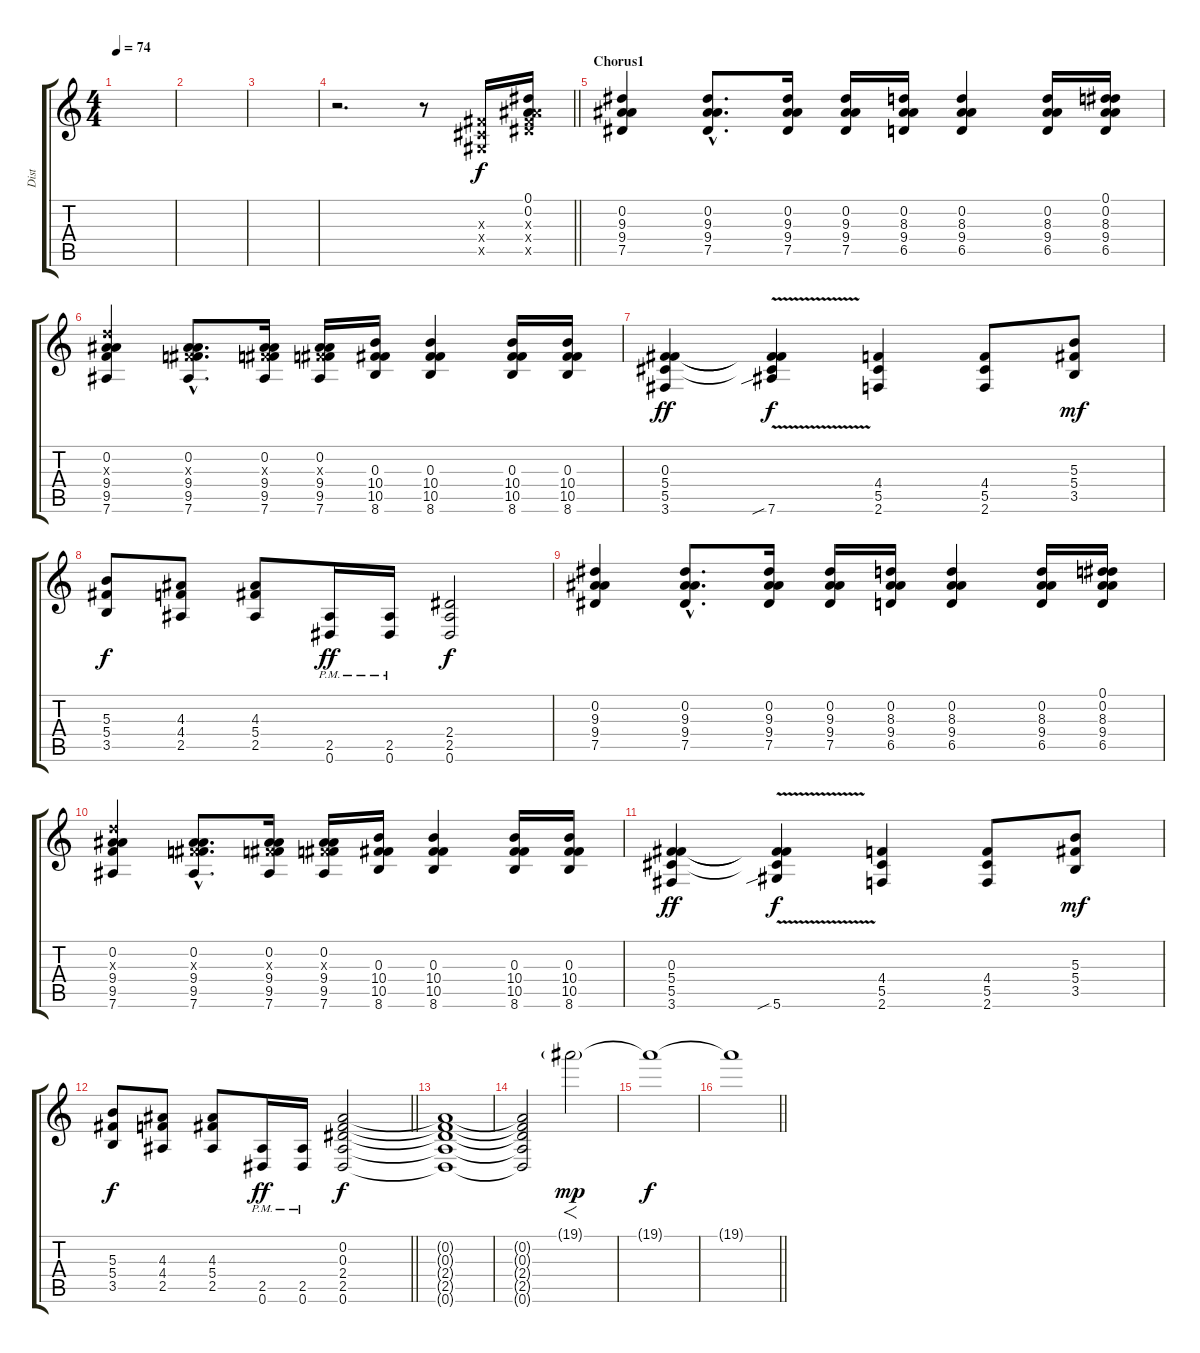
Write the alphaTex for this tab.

\track ("Dist" "Dist") {instrument overdrivenguitar}
\staff {score tabs}
\tuning (Eb4 Bb3 Gb3 Db3 Ab2 Eb2) {hide}
\ts (4 4)
\tempo 74
\clef g2
\ks c
|
|
|
\barLineRight lightlight
r.2{d} r.8 (0.3{x} 0.4{x} 0.5{x}).16{volume 14 instrument distortionguitar} (0.1 0.2 0.3{x} 9.4{x} 7.5{x}).16 |
\section ("" "Chorus1")
(0.2 9.3 9.4 7.5).4 (0.2{hac} 9.3{hac} 9.4{hac} 7.5{hac}).8{d} (0.2 9.3 9.4 7.5).16 (0.2 9.3 9.4 7.5).16 (0.2 8.3 9.4 6.5).16 (0.2 8.3 9.4 6.5).4 (0.2 8.3 9.4 6.5).16 (0.1 0.2 8.3 9.4 6.5).16 |
(0.2 8.3{x} 9.4 9.5 7.6).4 (0.2{hac} 0.3{hac x} 9.4{hac} 9.5{hac} 7.6{hac}).8{d} (0.2 0.3{x} 9.4 9.5 7.6).16 (0.2 0.3{x} 9.4 9.5 7.6).16 (0.3 10.4 10.5 8.6).16 (0.3 10.4 10.5 8.6).4 (0.3 10.4 10.5 8.6).16 (0.3 10.4 10.5 8.6).16 |
(0.3 5.4 5.5 3.6).4{dy ff} (0.3{t} 5.4{t} 5.5{t} 7.6{v sib}).4{dy f} (4.4 5.5 2.6).4 (4.4 5.5 2.6).8 (5.3 5.4 3.5).8{dy mf} |
(5.3 5.4 3.5).8{dy f} (4.3 4.4 2.5).8 (4.3 5.4 2.5).8 (2.5{pm} 0.6{pm}).16{dy ff} (2.5{pm} 0.6{pm}).16 (2.4 2.5 0.6).2{dy f} |
(0.2 9.3 9.4 7.5).4 (0.2{hac} 9.3{hac} 9.4{hac} 7.5{hac}).8{d} (0.2 9.3 9.4 7.5).16 (0.2 9.3 9.4 7.5).16 (0.2 8.3 9.4 6.5).16 (0.2 8.3 9.4 6.5).4 (0.2 8.3 9.4 6.5).16 (0.1 0.2 8.3 9.4 6.5).16 |
(0.2 8.3{x} 9.4 9.5 7.6).4 (0.2{hac} 0.3{hac x} 9.4{hac} 9.5{hac} 7.6{hac}).8{d} (0.2 0.3{x} 9.4 9.5 7.6).16 (0.2 0.3{x} 9.4 9.5 7.6).16 (0.3 10.4 10.5 8.6).16 (0.3 10.4 10.5 8.6).4 (0.3 10.4 10.5 8.6).16 (0.3 10.4 10.5 8.6).16 |
(0.3 5.4 5.5 3.6).4{dy ff} (0.3{t} 5.4{t} 5.5{t} 5.6{v sib}).4{dy f} (4.4 5.5 2.6).4 (4.4 5.5 2.6).8 (5.3 5.4 3.5).8{dy mf} |
\barLineRight lightlight
(5.3 5.4 3.5).8{dy f} (4.3 4.4 2.5).8 (4.3 5.4 2.5).8 (2.5{pm} 0.6{pm}).16{dy ff} (2.5{pm} 0.6{pm}).16 (0.2 0.3 2.4 2.5 0.6).2{dy f volume 4} |
\section ("" "")
(0.2{t} 0.3{t} 2.4{t} 2.5{t} 0.6{t}).1 |
(0.2{t} 0.3{t} 2.4{t} 2.5{t} 0.6{t}).2 19.1{g}.2{f dy mp volume 13} |
19.1{t}.1{dy f} |
\barLineRight lightlight
19.1{t}.1
